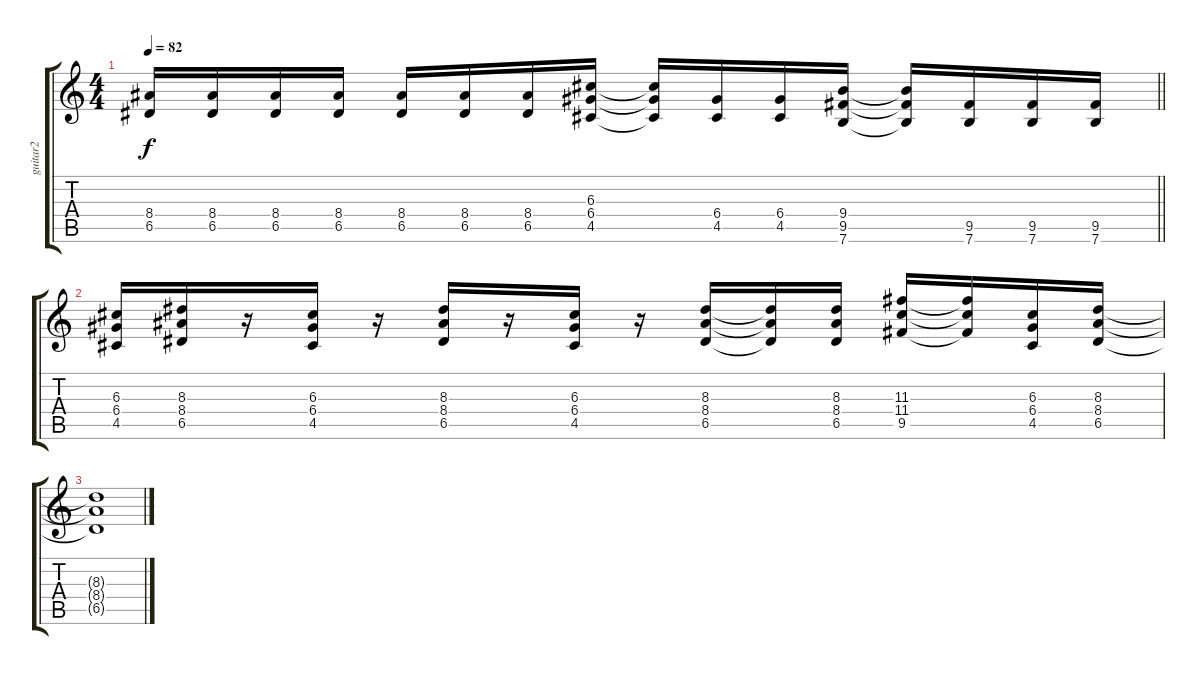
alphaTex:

\track ("guitar2" "guitar2") {instrument distortionguitar}
\staff {score tabs}
\tuning (E4 B3 G3 D3 A2 E2) {hide}
\ts (4 4)
\tempo 82
\clef g2
\barLineRight lightlight
\ks c
(8.4 6.5).16{dy f} (8.4 6.5).16 (8.4 6.5).16 (8.4 6.5).16 (8.4 6.5).16 (8.4 6.5).16 (8.4 6.5).16 (6.3 6.4 4.5).16 (6.3{t} 6.4{t} 4.5{t}).16 (6.4 4.5).16 (6.4 4.5).16 (9.4 9.5 7.6).16 (9.4{t} 9.5{t} 7.6{t}).16 (9.5 7.6).16 (9.5 7.6).16 (9.5 7.6).16 |
(6.3 6.4 4.5).16 (8.3 8.4 6.5).16 r.16 (6.3 6.4 4.5).16 r.16 (8.3 8.4 6.5).16 r.16 (6.3 6.4 4.5).16 r.16 (8.3 8.4 6.5).16 (8.3{t} 8.4{t} 6.5{t}).16 (8.3 8.4 6.5).16 (11.3 11.4 9.5).16 (11.3{t} 11.4{t} 9.5{t}).16 (6.3 6.4 4.5).16 (8.3 8.4 6.5).16 |
(8.3{t} 8.4{t} 6.5{t}).1
